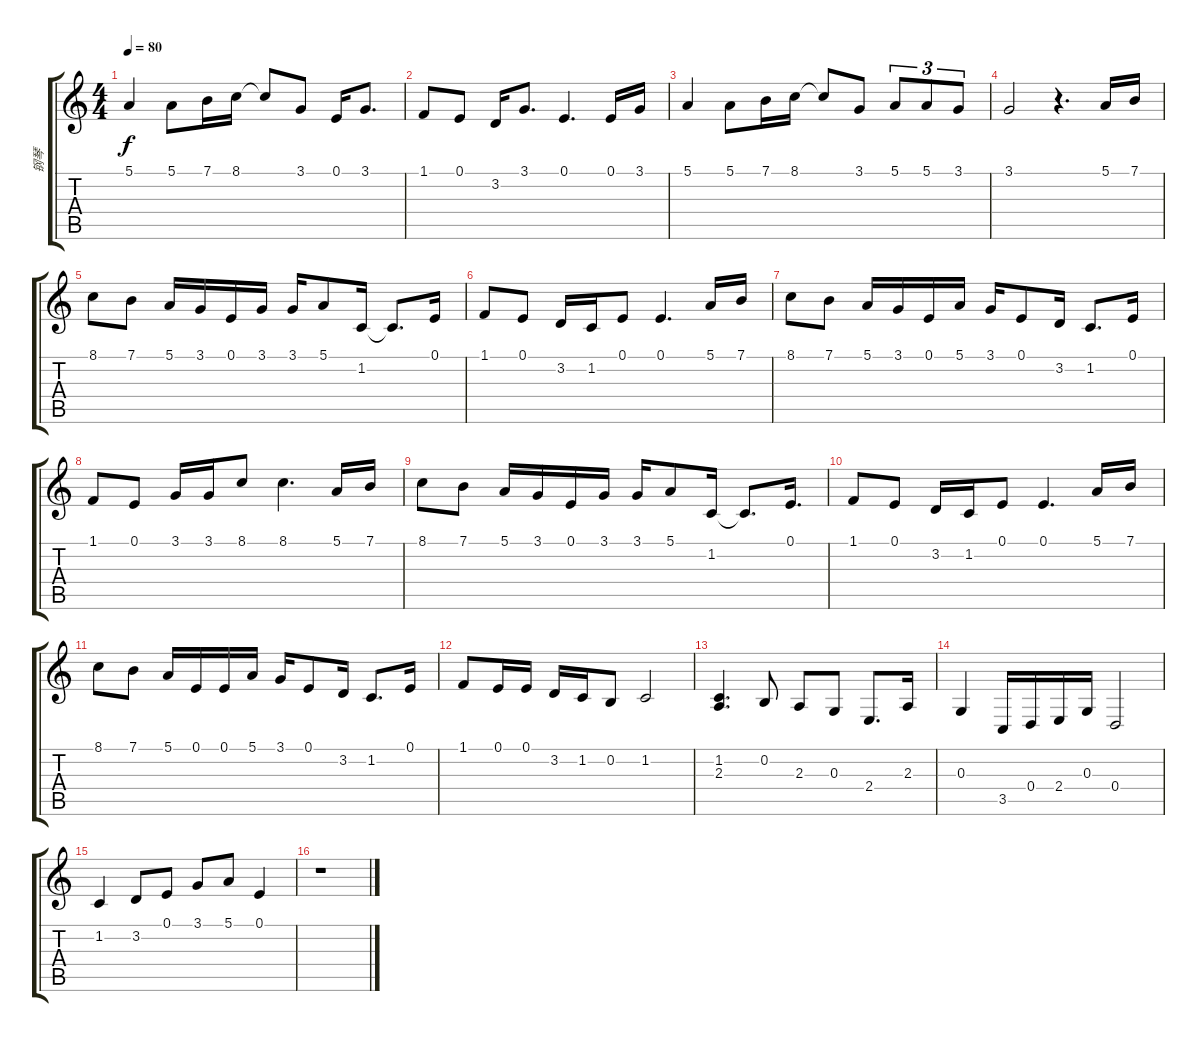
\track ("钢琴" "钢琴") {instrument brightacousticpiano}
\staff {score tabs}
\tuning (E4 B3 G3 D3 A2 E2) {hide}
\ts (4 4)
\tempo 80
\clef g2
\ks c
5.1.4{dy f} 5.1.8 7.1.16 8.1.16 8.1{t}.8 3.1.8 0.1.16 3.1.8{d} |
1.1.8 0.1.8 3.2.16 3.1.8{d} 0.1.4{d} 0.1.16 3.1.16 |
5.1.4 5.1.8 7.1.16 8.1.16 8.1{t}.8 3.1.8 5.1.8{tu (3 2)} 5.1.8{tu (3 2)} 3.1.8{tu (3 2)} |
3.1.2 r.4{d} 5.1.16 7.1.16 |
8.1.8 7.1.8 5.1.16 3.1.16 0.1.16 3.1.16 3.1.16 5.1.8 1.2.16 1.2{t}.8{d} 0.1.16 |
1.1.8 0.1.8 3.2.16 1.2.16 0.1.8 0.1.4{d} 5.1.16 7.1.16 |
8.1.8 7.1.8 5.1.16 3.1.16 0.1.16 5.1.16 3.1.16 0.1.8 3.2.16 1.2.8{d} 0.1.16 |
1.1.8 0.1.8 3.1.16 3.1.16 8.1.8 8.1.4{d} 5.1.16 7.1.16 |
8.1.8 7.1.8 5.1.16 3.1.16 0.1.16 3.1.16 3.1.16 5.1.8 1.2.16 1.2{t}.8{d} 0.1.16{d} |
1.1.8 0.1.8 3.2.16 1.2.16 0.1.8 0.1.4{d} 5.1.16 7.1.16 |
8.1.8 7.1.8 5.1.16 0.1.16 0.1.16 5.1.16 3.1.16 0.1.8 3.2.16 1.2.8{d} 0.1.16 |
1.1.8 0.1.16 0.1.16 3.2.16 1.2.16 0.2.8 1.2.2 |
(1.2 2.3).4{d} 0.2.8 2.3.8 0.3.8 2.4.8{d} 2.3.16 |
0.3.4 3.5.16 0.4.16 2.4.16 0.3.16 0.4.2 |
1.2.4 3.2.8 0.1.8 3.1.8 5.1.8 0.1.4 |
r.1
